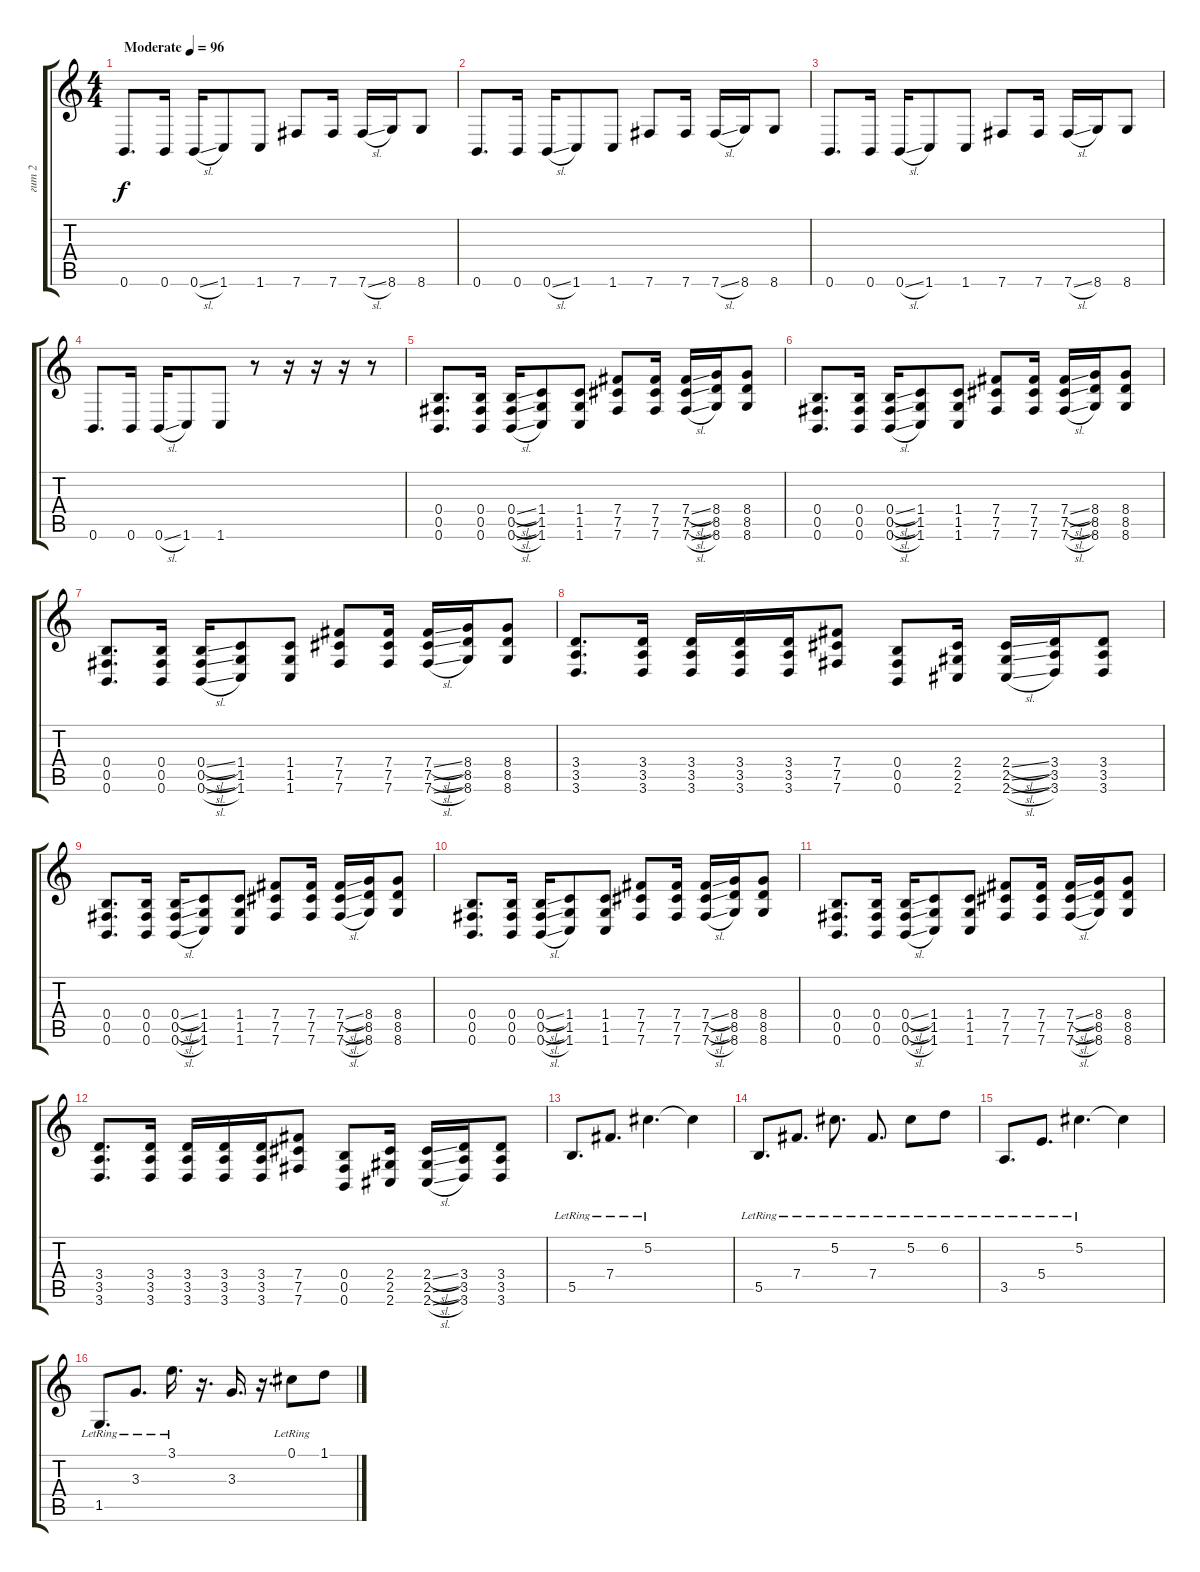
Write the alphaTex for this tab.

\track ("гит 2" "гит 2") {instrument distortionguitar}
\staff {score tabs}
\tuning (Db4 Ab3 E3 B2 Gb2 B1) {hide}
\ts (4 4)
\tempo (96 "Moderate")
\clef g2
\ks c
0.6.8{d dy f instrument distortionguitar} 0.6.16 0.6{sl}.16 1.6.8 1.6.8 7.6.8 7.6.16 7.6{sl}.16 8.6.16 8.6.8 |
0.6.8{d} 0.6.16 0.6{sl}.16 1.6.8 1.6.8 7.6.8 7.6.16 7.6{sl}.16 8.6.16 8.6.8 |
0.6.8{d} 0.6.16 0.6{sl}.16 1.6.8 1.6.8 7.6.8 7.6.16 7.6{sl}.16 8.6.16 8.6.8 |
0.6.8{d} 0.6.16 0.6{sl}.16 1.6.8 1.6.8 r.8 r.16 r.16 r.16 r.8 |
(0.4 0.5 0.6).8{d} (0.4 0.5 0.6).16 (0.4{sl} 0.5{sl} 0.6{sl}).16 (1.4 1.5 1.6).8 (1.4 1.5 1.6).8 (7.4 7.5 7.6).8 (7.4 7.5 7.6).16 (7.4{sl} 7.5{sl} 7.6{sl}).16 (8.4 8.5 8.6).16 (8.4 8.5 8.6).8 |
(0.4 0.5 0.6).8{d} (0.4 0.5 0.6).16 (0.4{sl} 0.5{sl} 0.6{sl}).16 (1.4 1.5 1.6).8 (1.4 1.5 1.6).8 (7.4 7.5 7.6).8 (7.4 7.5 7.6).16 (7.4{sl} 7.5{sl} 7.6{sl}).16 (8.4 8.5 8.6).16 (8.4 8.5 8.6).8 |
(0.4 0.5 0.6).8{d} (0.4 0.5 0.6).16 (0.4{sl} 0.5{sl} 0.6{sl}).16 (1.4 1.5 1.6).8 (1.4 1.5 1.6).8 (7.4 7.5 7.6).8 (7.4 7.5 7.6).16 (7.4{sl} 7.5{sl} 7.6{sl}).16 (8.4 8.5 8.6).16 (8.4 8.5 8.6).8 |
(3.4 3.5 3.6).8{d} (3.4 3.5 3.6).16 (3.4 3.5 3.6).16 (3.4 3.5 3.6).16 (3.4 3.5 3.6).16 (7.4 7.5 7.6).8 (0.4 0.5 0.6).8 (2.4 2.5 2.6).16 (2.4{sl} 2.5{sl} 2.6{sl}).16 (3.4 3.5 3.6).16 (3.4 3.5 3.6).8 |
(0.4 0.5 0.6).8{d} (0.4 0.5 0.6).16 (0.4{sl} 0.5{sl} 0.6{sl}).16 (1.4 1.5 1.6).8 (1.4 1.5 1.6).8 (7.4 7.5 7.6).8 (7.4 7.5 7.6).16 (7.4{sl} 7.5{sl} 7.6{sl}).16 (8.4 8.5 8.6).16 (8.4 8.5 8.6).8 |
(0.4 0.5 0.6).8{d} (0.4 0.5 0.6).16 (0.4{sl} 0.5{sl} 0.6{sl}).16 (1.4 1.5 1.6).8 (1.4 1.5 1.6).8 (7.4 7.5 7.6).8 (7.4 7.5 7.6).16 (7.4{sl} 7.5{sl} 7.6{sl}).16 (8.4 8.5 8.6).16 (8.4 8.5 8.6).8 |
(0.4 0.5 0.6).8{d} (0.4 0.5 0.6).16 (0.4{sl} 0.5{sl} 0.6{sl}).16 (1.4 1.5 1.6).8 (1.4 1.5 1.6).8 (7.4 7.5 7.6).8 (7.4 7.5 7.6).16 (7.4{sl} 7.5{sl} 7.6{sl}).16 (8.4 8.5 8.6).16 (8.4 8.5 8.6).8 |
(3.4 3.5 3.6).8{d} (3.4 3.5 3.6).16 (3.4 3.5 3.6).16 (3.4 3.5 3.6).16 (3.4 3.5 3.6).16 (7.4 7.5 7.6).8 (0.4 0.5 0.6).8 (2.4 2.5 2.6).16 (2.4{sl} 2.5{sl} 2.6{sl}).16 (3.4 3.5 3.6).16 (3.4 3.5 3.6).8 |
5.5{lr}.8{d instrument electricguitarclean} 7.4{lr}.8{d} 5.2{lr}.4{d} 5.2{t}.4 |
5.5{lr}.8{d} 7.4{lr}.8{d} 5.2{lr}.8{d} 7.4{lr}.8{d} 5.2{lr}.8 6.2{lr}.8 |
3.5{lr}.8{d} 5.4{lr}.8{d} 5.2{lr}.4{d} 5.2{t}.4 |
1.5{lr}.8{d} 3.3{lr}.8{d} 3.1{lr}.16{d} r.16{d} 3.3.16{d} r.16{d} 0.1{lr}.8 1.1.8
